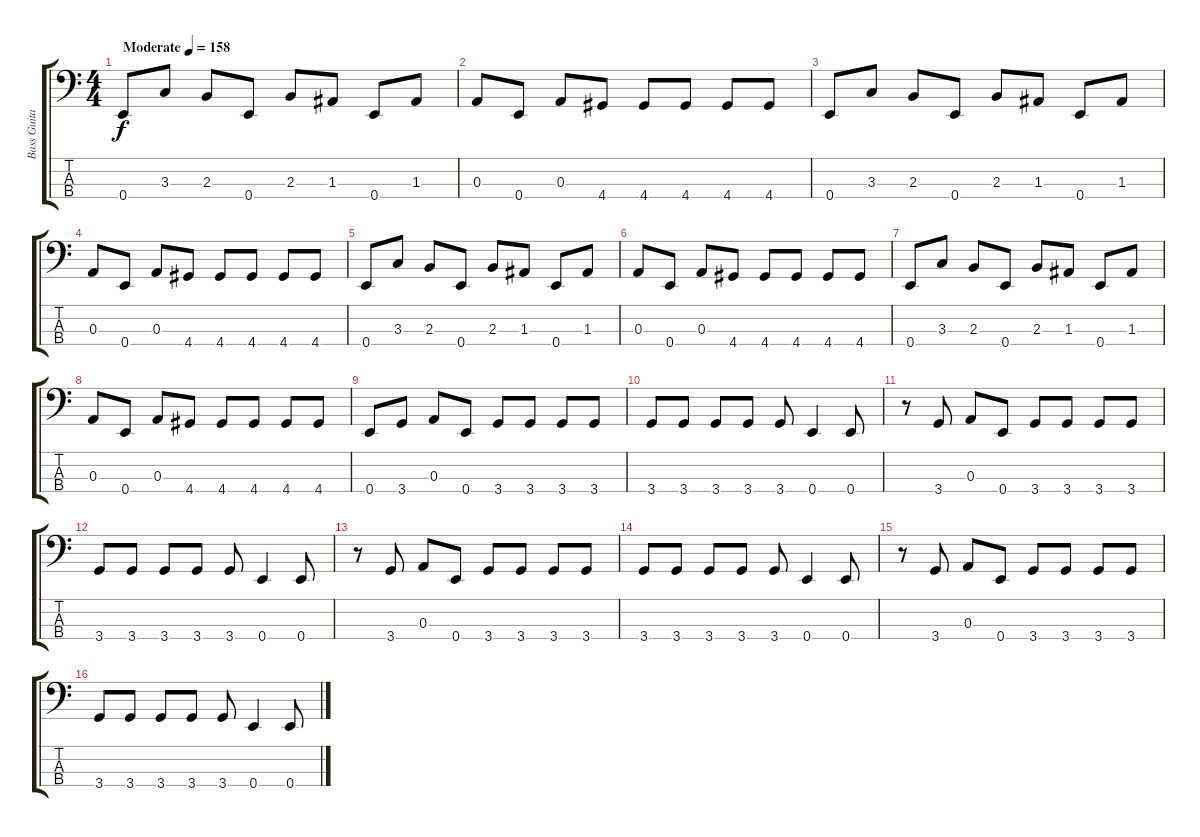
\track ("Bass Guitar (Jennifer)" "Bass Guita") {instrument electricbasspick}
\staff {score tabs}
\tuning (G2 D2 A1 E1) {hide}
\ts (4 4)
\tempo (158 "Moderate")
\clef f4
\ks c
0.4.8{dy f instrument electricbasspick} 3.3.8 2.3.8 0.4.8 2.3.8 1.3.8 0.4.8 1.3.8 |
0.3.8 0.4.8 0.3.8 4.4.8 4.4.8 4.4.8 4.4.8 4.4.8 |
0.4.8 3.3.8 2.3.8 0.4.8 2.3.8 1.3.8 0.4.8 1.3.8 |
0.3.8 0.4.8 0.3.8 4.4.8 4.4.8 4.4.8 4.4.8 4.4.8 |
0.4.8 3.3.8 2.3.8 0.4.8 2.3.8 1.3.8 0.4.8 1.3.8 |
0.3.8 0.4.8 0.3.8 4.4.8 4.4.8 4.4.8 4.4.8 4.4.8 |
0.4.8 3.3.8 2.3.8 0.4.8 2.3.8 1.3.8 0.4.8 1.3.8 |
0.3.8 0.4.8 0.3.8 4.4.8 4.4.8 4.4.8 4.4.8 4.4.8 |
0.4.8 3.4.8 0.3.8 0.4.8 3.4.8 3.4.8 3.4.8 3.4.8 |
3.4.8 3.4.8 3.4.8 3.4.8 3.4.8 0.4.4 0.4.8 |
r.8 3.4.8 0.3.8 0.4.8 3.4.8 3.4.8 3.4.8 3.4.8 |
3.4.8 3.4.8 3.4.8 3.4.8 3.4.8 0.4.4 0.4.8 |
r.8 3.4.8 0.3.8 0.4.8 3.4.8 3.4.8 3.4.8 3.4.8 |
3.4.8 3.4.8 3.4.8 3.4.8 3.4.8 0.4.4 0.4.8 |
r.8 3.4.8 0.3.8 0.4.8 3.4.8 3.4.8 3.4.8 3.4.8 |
3.4.8 3.4.8 3.4.8 3.4.8 3.4.8 0.4.4 0.4.8
